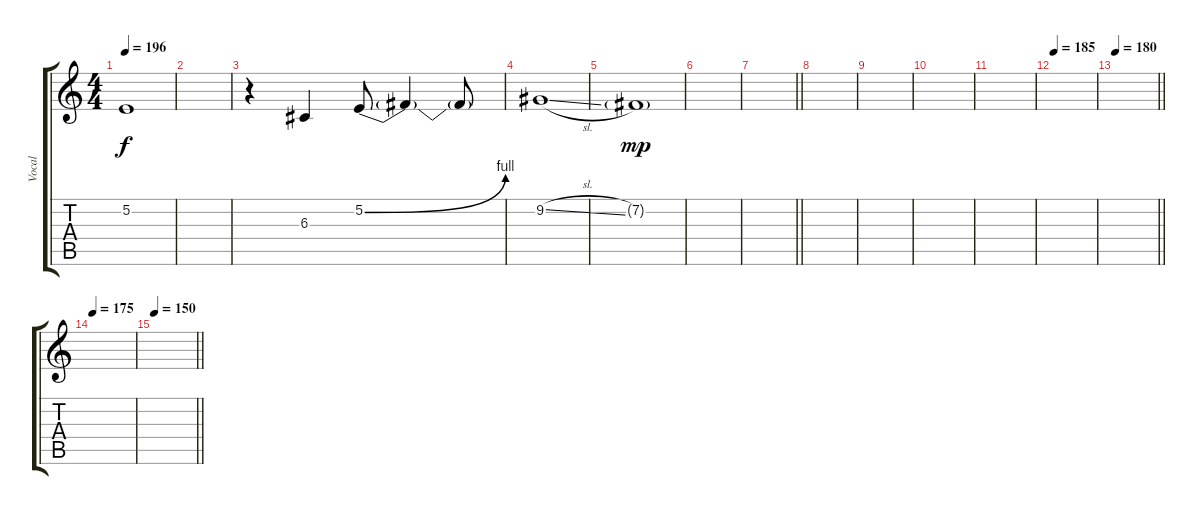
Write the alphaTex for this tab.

\track ("Vocal" "Vocal") {instrument altosax}
\staff {score tabs}
\tuning (E4 B3 G3 D3 A2 E2) {hide}
\ts (4 4)
\tempo 196
\clef g2
\ks c
5.2{t}.1{dy f} |
|
r.4 6.3.4 5.2{be (bend 0 0 60 4)}.8 5.2{t}.4 5.2{t}.8 |
9.2{sl}.1 |
7.2{g}.1{dy mp} |
|
\barLineRight lightlight
|
\section ("" "")
|
|
|
|
\tempo 185
|
\tempo 180
\barLineRight lightlight
|
\tempo 175
|
\tempo 150
\barLineRight lightlight
